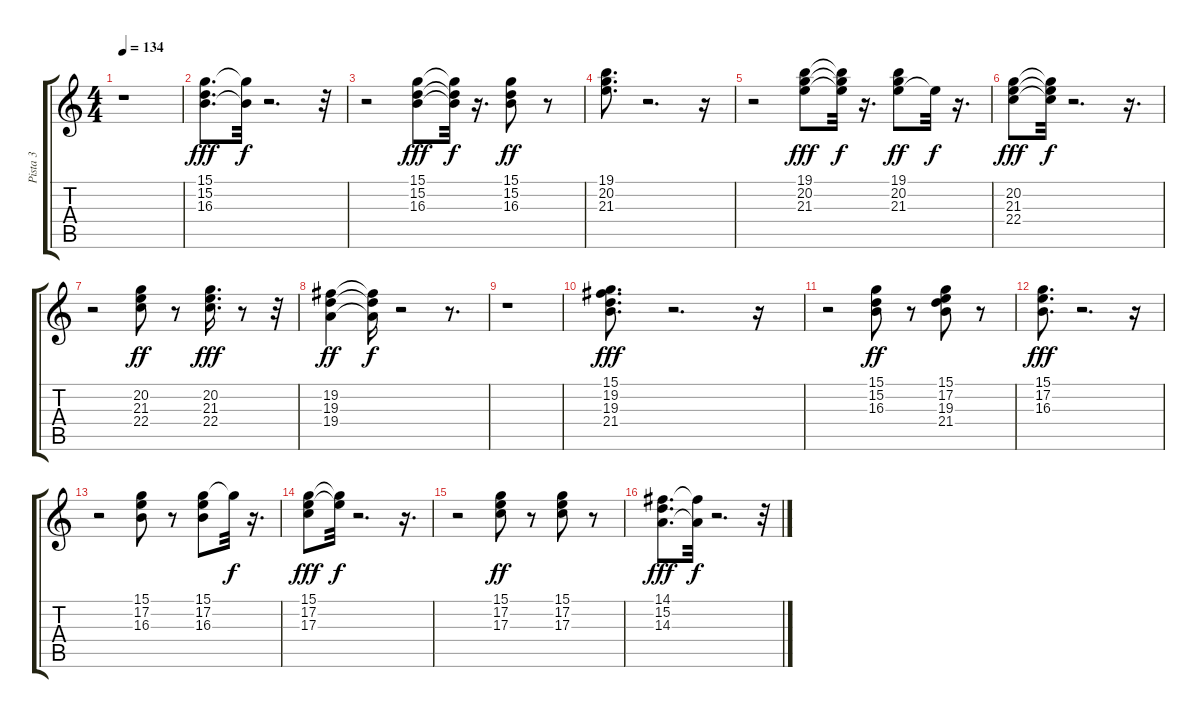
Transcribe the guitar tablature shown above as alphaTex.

\track ("Pista 3" "Pista 3") {instrument percussiveorgan}
\staff {score tabs}
\tuning (E4 B3 G3 D3 A2 E2) {hide}
\ts (4 4)
\tempo 134
\clef g2
\ks c
r.1{dy f} |
(15.1 15.2 16.3).8{d dy fff} (15.1{t} 16.3{t}).32{dy f} r.2{d} r.32 |
r.2 (15.1 15.2 16.3).8{dy fff} (15.1{t} 15.2{t} 16.3{t}).32{dy f} r.16{d} (15.1 15.2 16.3).8{dy ff} r.8 |
(19.1 20.2 21.3).8{d} r.2{d} r.16 |
r.2 (19.1 20.2 21.3).8{dy fff} (19.1{t} 20.2{t} 21.3{t}).32{dy f} r.16{d} (19.1 20.2 21.3).8{dy ff} 21.3{t}.32{dy f} r.16{d} |
(20.2 21.3 22.4).8{dy fff} (20.2{t} 21.3{t} 22.4{t}).32{dy f} r.2{d} r.16{d} |
r.2 (20.2 21.3 22.4).8{dy ff} r.8 (20.2 21.3 22.4).16{d dy fff} r.8 r.32 |
(19.2 19.3 19.4).4{dy ff} (19.2{t} 19.3{t} 19.4{t}).16{dy f} r.2 r.8{d} |
r.1 |
(15.1 19.2 19.3 21.4).8{d dy fff} r.2{d} r.16 |
r.2 (15.1 15.2 16.3).8{dy ff} r.8 (15.1 17.2 19.3 21.4).8 r.8 |
(15.1 17.2 16.3).8{d dy fff} r.2{d} r.16 |
r.2 (15.1 17.2 16.3).8 r.8 (15.1 17.2 16.3).8 15.1{t}.32{dy f} r.16{d} |
(15.1 17.2 17.3).8{dy fff} (15.1{t} 17.2{t}).32{dy f} r.2{d} r.16{d} |
r.2 (15.1 17.2 17.3).8{dy ff} r.8 (15.1 17.2 17.3).8 r.8 |
(14.1 15.2 14.3).8{d dy fff} (14.1{t} 14.3{t}).32{dy f} r.2{d} r.32
